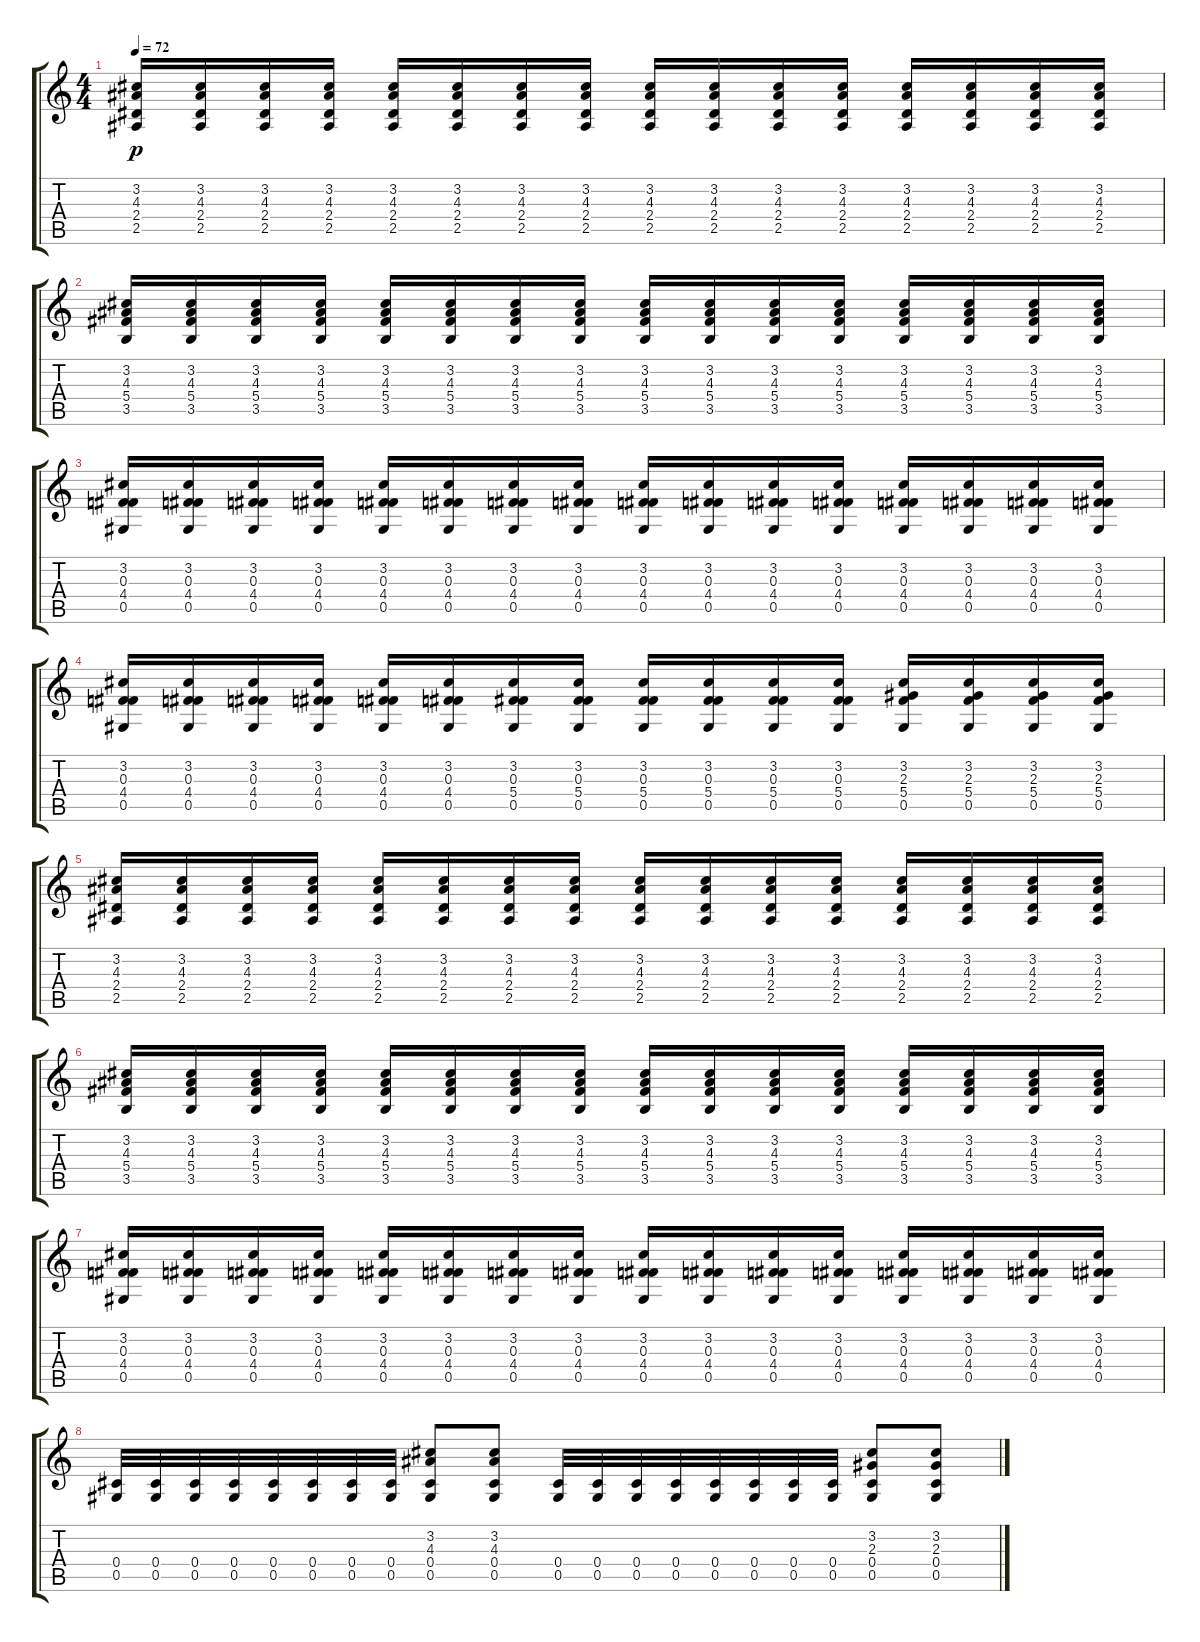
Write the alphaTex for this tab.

\track "" {instrument distortionguitar}
\staff {score tabs}
\tuning (Eb4 Bb3 Gb3 Db3 Ab2 Db2) {hide}
\ts (4 4)
\tempo 72
\clef g2
\ks c
(3.2 4.3 2.4 2.5).16{dy p} (3.2 4.3 2.4 2.5).16 (3.2 4.3 2.4 2.5).16 (3.2 4.3 2.4 2.5).16 (3.2 4.3 2.4 2.5).16 (3.2 4.3 2.4 2.5).16 (3.2 4.3 2.4 2.5).16 (3.2 4.3 2.4 2.5).16 (3.2 4.3 2.4 2.5).16 (3.2 4.3 2.4 2.5).16 (3.2 4.3 2.4 2.5).16 (3.2 4.3 2.4 2.5).16 (3.2 4.3 2.4 2.5).16 (3.2 4.3 2.4 2.5).16 (3.2 4.3 2.4 2.5).16 (3.2 4.3 2.4 2.5).16 |
(3.2 4.3 5.4 3.5).16 (3.2 4.3 5.4 3.5).16 (3.2 4.3 5.4 3.5).16 (3.2 4.3 5.4 3.5).16 (3.2 4.3 5.4 3.5).16 (3.2 4.3 5.4 3.5).16 (3.2 4.3 5.4 3.5).16 (3.2 4.3 5.4 3.5).16 (3.2 4.3 5.4 3.5).16 (3.2 4.3 5.4 3.5).16 (3.2 4.3 5.4 3.5).16 (3.2 4.3 5.4 3.5).16 (3.2 4.3 5.4 3.5).16 (3.2 4.3 5.4 3.5).16 (3.2 4.3 5.4 3.5).16 (3.2 4.3 5.4 3.5).16 |
(3.2 0.3 4.4 0.5).16 (3.2 0.3 4.4 0.5).16 (3.2 0.3 4.4 0.5).16 (3.2 0.3 4.4 0.5).16 (3.2 0.3 4.4 0.5).16 (3.2 0.3 4.4 0.5).16 (3.2 0.3 4.4 0.5).16 (3.2 0.3 4.4 0.5).16 (3.2 0.3 4.4 0.5).16 (3.2 0.3 4.4 0.5).16 (3.2 0.3 4.4 0.5).16 (3.2 0.3 4.4 0.5).16 (3.2 0.3 4.4 0.5).16 (3.2 0.3 4.4 0.5).16 (3.2 0.3 4.4 0.5).16 (3.2 0.3 4.4 0.5).16 |
(3.2 0.3 4.4 0.5).16 (3.2 0.3 4.4 0.5).16 (3.2 0.3 4.4 0.5).16 (3.2 0.3 4.4 0.5).16 (3.2 0.3 4.4 0.5).16 (3.2 0.3 4.4 0.5).16 (3.2 0.3 5.4 0.5).16 (3.2 0.3 5.4 0.5).16 (3.2 0.3 5.4 0.5).16 (3.2 0.3 5.4 0.5).16 (3.2 0.3 5.4 0.5).16 (3.2 0.3 5.4 0.5).16 (3.2 2.3 5.4 0.5).16 (3.2 2.3 5.4 0.5).16 (3.2 2.3 5.4 0.5).16 (3.2 2.3 5.4 0.5).16 |
(3.2 4.3 2.4 2.5).16 (3.2 4.3 2.4 2.5).16 (3.2 4.3 2.4 2.5).16 (3.2 4.3 2.4 2.5).16 (3.2 4.3 2.4 2.5).16 (3.2 4.3 2.4 2.5).16 (3.2 4.3 2.4 2.5).16 (3.2 4.3 2.4 2.5).16 (3.2 4.3 2.4 2.5).16 (3.2 4.3 2.4 2.5).16 (3.2 4.3 2.4 2.5).16 (3.2 4.3 2.4 2.5).16 (3.2 4.3 2.4 2.5).16 (3.2 4.3 2.4 2.5).16 (3.2 4.3 2.4 2.5).16 (3.2 4.3 2.4 2.5).16 |
(3.2 4.3 5.4 3.5).16 (3.2 4.3 5.4 3.5).16 (3.2 4.3 5.4 3.5).16 (3.2 4.3 5.4 3.5).16 (3.2 4.3 5.4 3.5).16 (3.2 4.3 5.4 3.5).16 (3.2 4.3 5.4 3.5).16 (3.2 4.3 5.4 3.5).16 (3.2 4.3 5.4 3.5).16 (3.2 4.3 5.4 3.5).16 (3.2 4.3 5.4 3.5).16 (3.2 4.3 5.4 3.5).16 (3.2 4.3 5.4 3.5).16 (3.2 4.3 5.4 3.5).16 (3.2 4.3 5.4 3.5).16 (3.2 4.3 5.4 3.5).16 |
(3.2 0.3 4.4 0.5).16 (3.2 0.3 4.4 0.5).16 (3.2 0.3 4.4 0.5).16 (3.2 0.3 4.4 0.5).16 (3.2 0.3 4.4 0.5).16 (3.2 0.3 4.4 0.5).16 (3.2 0.3 4.4 0.5).16 (3.2 0.3 4.4 0.5).16 (3.2 0.3 4.4 0.5).16 (3.2 0.3 4.4 0.5).16 (3.2 0.3 4.4 0.5).16 (3.2 0.3 4.4 0.5).16 (3.2 0.3 4.4 0.5).16 (3.2 0.3 4.4 0.5).16 (3.2 0.3 4.4 0.5).16 (3.2 0.3 4.4 0.5).16 |
(0.4 0.5).32 (0.4 0.5).32 (0.4 0.5).32 (0.4 0.5).32 (0.4 0.5).32 (0.4 0.5).32 (0.4 0.5).32 (0.4 0.5).32 (3.2 4.3 0.4 0.5).8 (3.2 4.3 0.4 0.5).8 (0.4 0.5).32 (0.4 0.5).32 (0.4 0.5).32 (0.4 0.5).32 (0.4 0.5).32 (0.4 0.5).32 (0.4 0.5).32 (0.4 0.5).32 (3.2 2.3 0.4 0.5).8 (3.2 2.3 0.4 0.5).8
